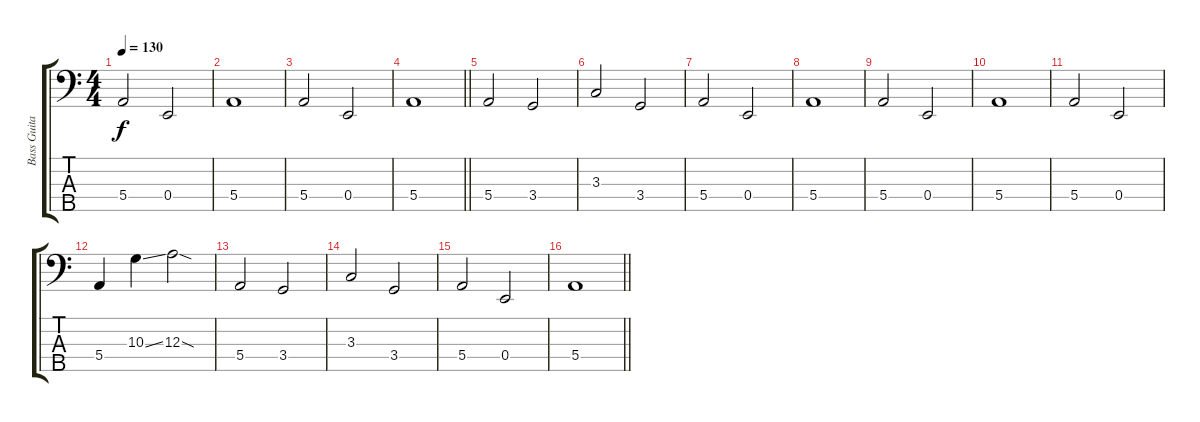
\track ("Bass Guitar" "Bass Guita") {instrument electricbassfinger}
\staff {score tabs}
\tuning (G2 D2 A1 E1 B0) {hide}
\ts (4 4)
\tempo 130
\clef f4
\ks c
5.4.2{dy f} 0.4.2 |
5.4.1 |
5.4.2 0.4.2 |
\barLineRight lightlight
5.4.1 |
5.4.2 3.4.2 |
3.3.2 3.4.2 |
5.4.2 0.4.2 |
5.4.1 |
5.4.2 0.4.2 |
5.4.1 |
5.4.2 0.4.2 |
5.4.4 10.3{ss}.4 12.3{sod}.2 |
5.4.2 3.4.2 |
3.3.2 3.4.2 |
5.4.2 0.4.2 |
\barLineRight lightlight
5.4.1
